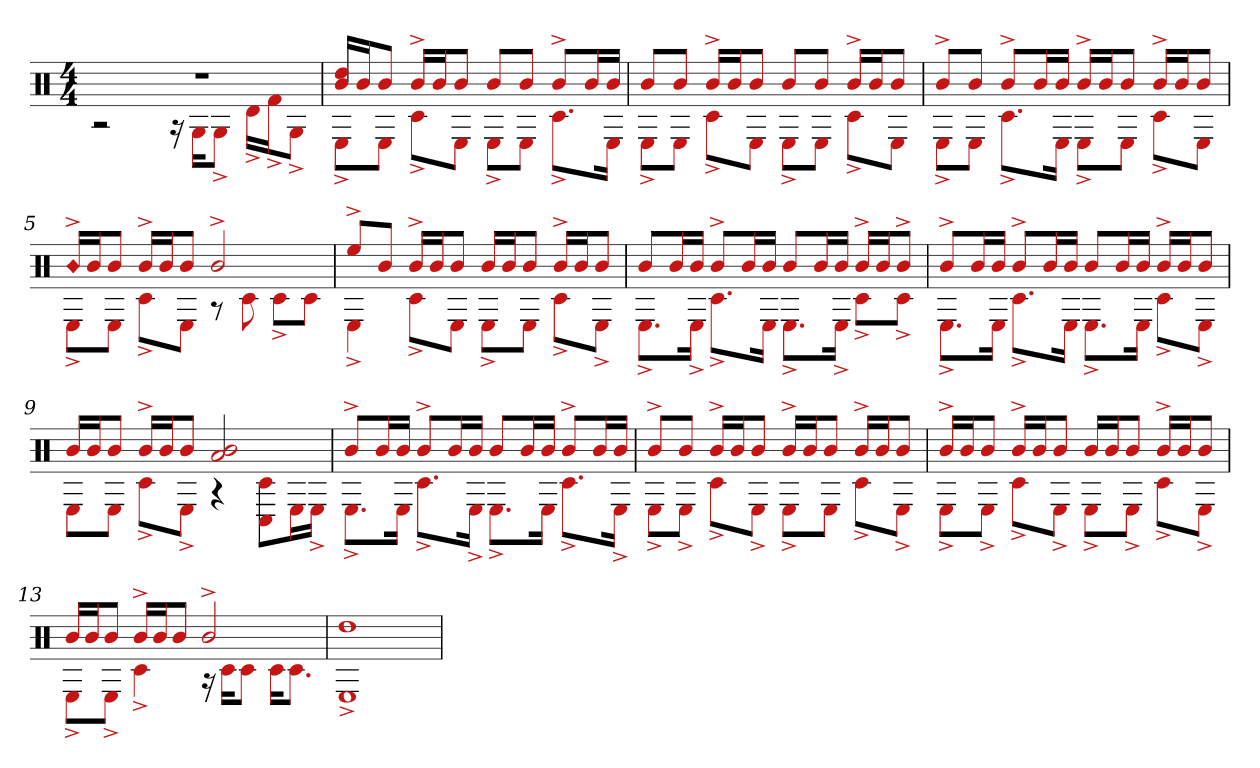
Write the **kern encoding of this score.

**kern
*part1
*staff1
*clefX
*k[]
*M4/4
=1
*^
1r	2r
.	16r
.	16GKL
.	8G^J
.	16d^LL
.	16f#^J
.	8G^J
=2	=2
16dd 16bLL	8E^L
16bJ	.
8bJ	8EJ
16b^LL	8c#^L
16bJ	.
8bJ	8EJ
8bL	8E^L
8bJ	8EJ
8b^L	8.c#^L
16bL	.
16bJJ	16EJk
=3	=3
8bL	8E^L
8bJ	8EJ
16b^LL	8c#^L
16bJ	.
8bJ	8EJ
8bL	8E^L
8bJ	8EJ
16b^LL	8c#^L
16bJ	.
8bJ	8EJ
=4	=4
8b^L	8E^L
8bJ	8EJ
8b^L	8.c#^L
16bL	.
16bJJ	16EJk
16b^LL	8E^L
16bJ	.
8bJ	8EJ
16b^LL	8c#^L
16bJ	.
8bJ	8EJ
=5	=5
!LO:N:head=diamond	!
16b^LL	8E^L
16bJ	.
8bJ	8EJ
16b^LL	8c#^L
16bJ	.
8bJ	8EJ
2b^	8r
.	8c#
.	8c#^L
.	8c#J
=6	=6
8ee^L	4E^
8bJ	.
16b^LL	8c#^L
16bJ	.
8bJ	8EJ
16bLL	8E^L
16bJ	.
8bJ	8EJ
16b^LL	8c#^L
16bJ	.
8bJ	8E^J
=7	=7
8bL	8.E^L
16bL	.
16bJJ	16E^Jk
8b^L	8.c#^L
16bL	.
16bJJ	16EJk
8bL	8.E^L
16bL	.
16bJJ	16E^Jk
16b^LL	8c#^L
16bJ	.
8b^J	8c#^J
=8	=8
8b^L	8.E^L
16bL	.
16bJJ	16EJk
8b^L	8.c#^L
16bL	.
16bJJ	16EJk
8bL	8.E^L
16bL	.
16bJJ	16EJk
16b^LL	8c#^L
16bJ	.
8bJ	8E^J
=9	=9
16bLL	8EL
16bJ	.
8bJ	8EJ
16b^LL	8c#^L
16bJ	.
8bJ	8E^J
2a 2b	4r
.	8C# 8c#L
.	16EL
.	16E^JJ
=10	=10
8b^L	8.E^L
16bL	.
16bJJ	16EJk
8b^L	8.c#^L
16bL	.
16bJJ	16E^Jk
8bL	8.E^L
16bL	.
16bJJ	16EJk
8b^L	8.c#^L
16bL	.
16bJJ	16E^Jk
=11	=11
8b^L	8E^L
8bJ	8E^J
16b^LL	8c#^L
16bJ	.
8bJ	8E^J
16b^LL	8E^L
16bJ	.
8bJ	8EJ
16b^LL	8c#^L
16bJ	.
8bJ	8E^J
=12	=12
16b^LL	8E^L
16bJ	.
8bJ	8E^J
16b^LL	8c#^L
16bJ	.
8bJ	8E^J
16bLL	8E^L
16bJ	.
8bJ	8E^J
16b^LL	8c#^L
16bJ	.
8bJ	8E^J
=13	=13
16bLL	8E^L
16bJ	.
8bJ	8E^J
16b^LL	4c#^
16bJ	.
8bJ	.
2b^	16r
.	16c#KL
.	8c#J
.	16c#KL
.	8.c#J
=14	=14
1dd	1E^
*v	*v
=
*-
